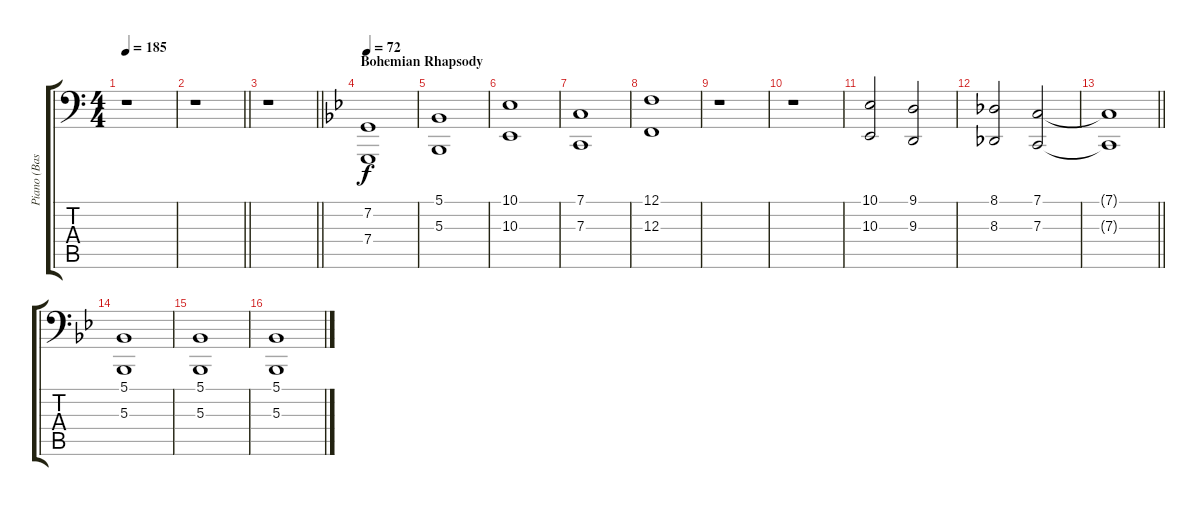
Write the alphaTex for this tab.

\track ("Piano (Bass)" "Piano (Bas") {instrument honkytonkpiano}
\staff {score tabs}
\tuning (F2 C2 F1 C1 F0 C0) {hide}
\ts (4 4)
\tempo 185
\clef f4
\ks c
r.1{dy f} |
\barLineRight lightlight
r.1 |
\barLineRight lightlight
r.1 |
\section ("" "Bohemian Rhapsody")
\tempo 72
\ks bb
(7.2 7.4).1 |
(5.1 5.3).1 |
(10.1 10.3).1 |
(7.1 7.3).1 |
(12.1 12.3).1 |
r.1 |
r.1 |
(10.1 10.3).2 (9.1 9.3).2 |
(8.1 8.3).2 (7.1 7.3).2 |
\barLineRight lightlight
(7.1{t} 7.3{t}).1 |
(5.1 5.3).1 |
(5.1 5.3).1 |
(5.1 5.3).1
